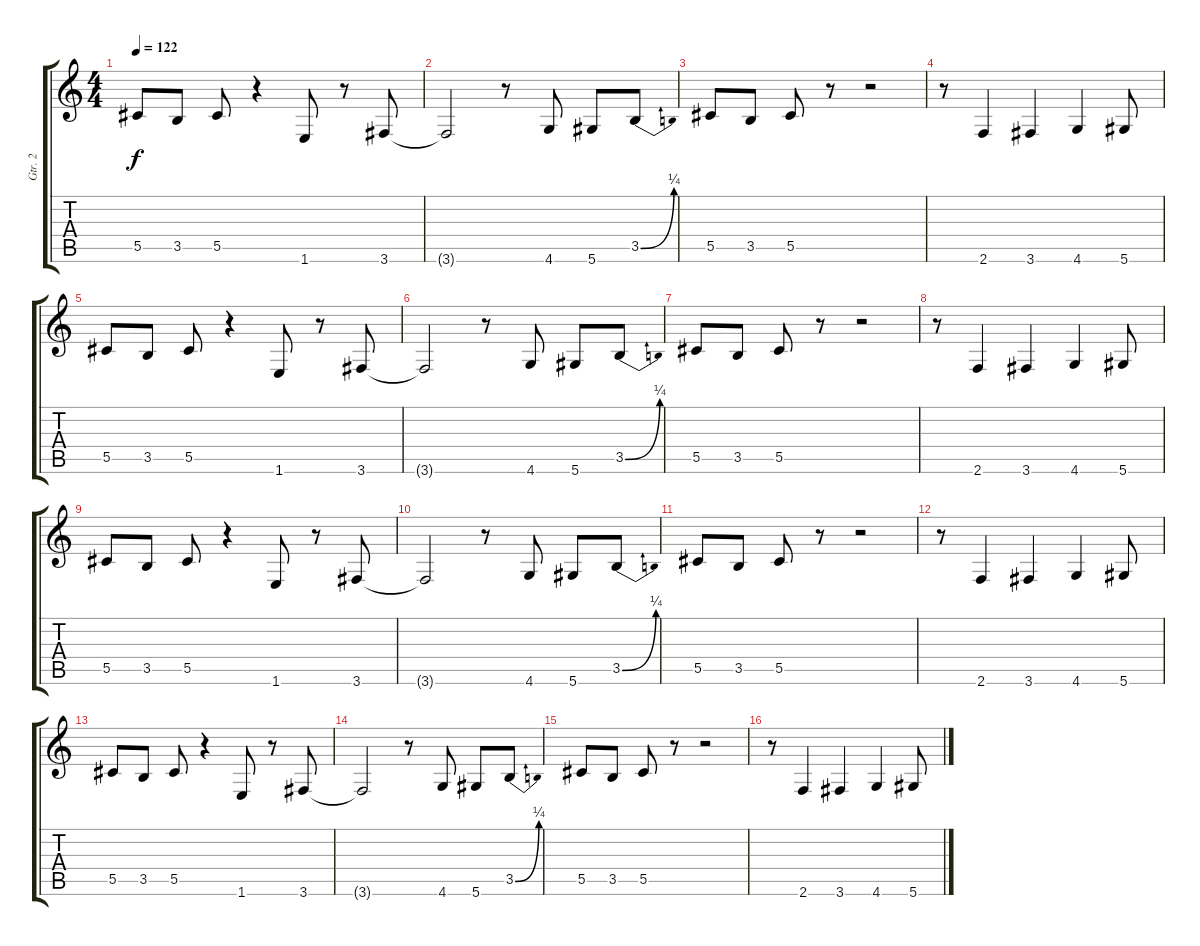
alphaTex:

\track ("Gtr. 2" "Gtr. 2") {instrument distortionguitar}
\staff {score tabs}
\tuning (Eb4 Bb3 Gb3 Db3 Ab2 Eb2) {hide}
\ts (4 4)
\tempo 122
\clef g2
\ks c
5.5.8{dy f} 3.5.8 5.5.8 r.4 1.6.8 r.8 3.6.8 |
3.6{t}.2 r.8 4.6.8 5.6.8 3.5{be (bend 0 0 60 1)}.8 |
5.5.8 3.5.8 5.5.8 r.8 r.2 |
r.8 2.6.4 3.6.4 4.6.4 5.6.8 |
5.5.8 3.5.8 5.5.8 r.4 1.6.8 r.8 3.6.8 |
3.6{t}.2 r.8 4.6.8 5.6.8 3.5{be (bend 0 0 60 1)}.8 |
5.5.8 3.5.8 5.5.8 r.8 r.2 |
r.8 2.6.4 3.6.4 4.6.4 5.6.8 |
5.5.8 3.5.8 5.5.8 r.4 1.6.8 r.8 3.6.8 |
3.6{t}.2 r.8 4.6.8 5.6.8 3.5{be (bend 0 0 60 1)}.8 |
5.5.8 3.5.8 5.5.8 r.8 r.2 |
r.8 2.6.4 3.6.4 4.6.4 5.6.8 |
5.5.8 3.5.8 5.5.8 r.4 1.6.8 r.8 3.6.8 |
3.6{t}.2 r.8 4.6.8 5.6.8 3.5{be (bend 0 0 60 1)}.8 |
5.5.8 3.5.8 5.5.8 r.8 r.2 |
r.8 2.6.4 3.6.4 4.6.4 5.6.8
